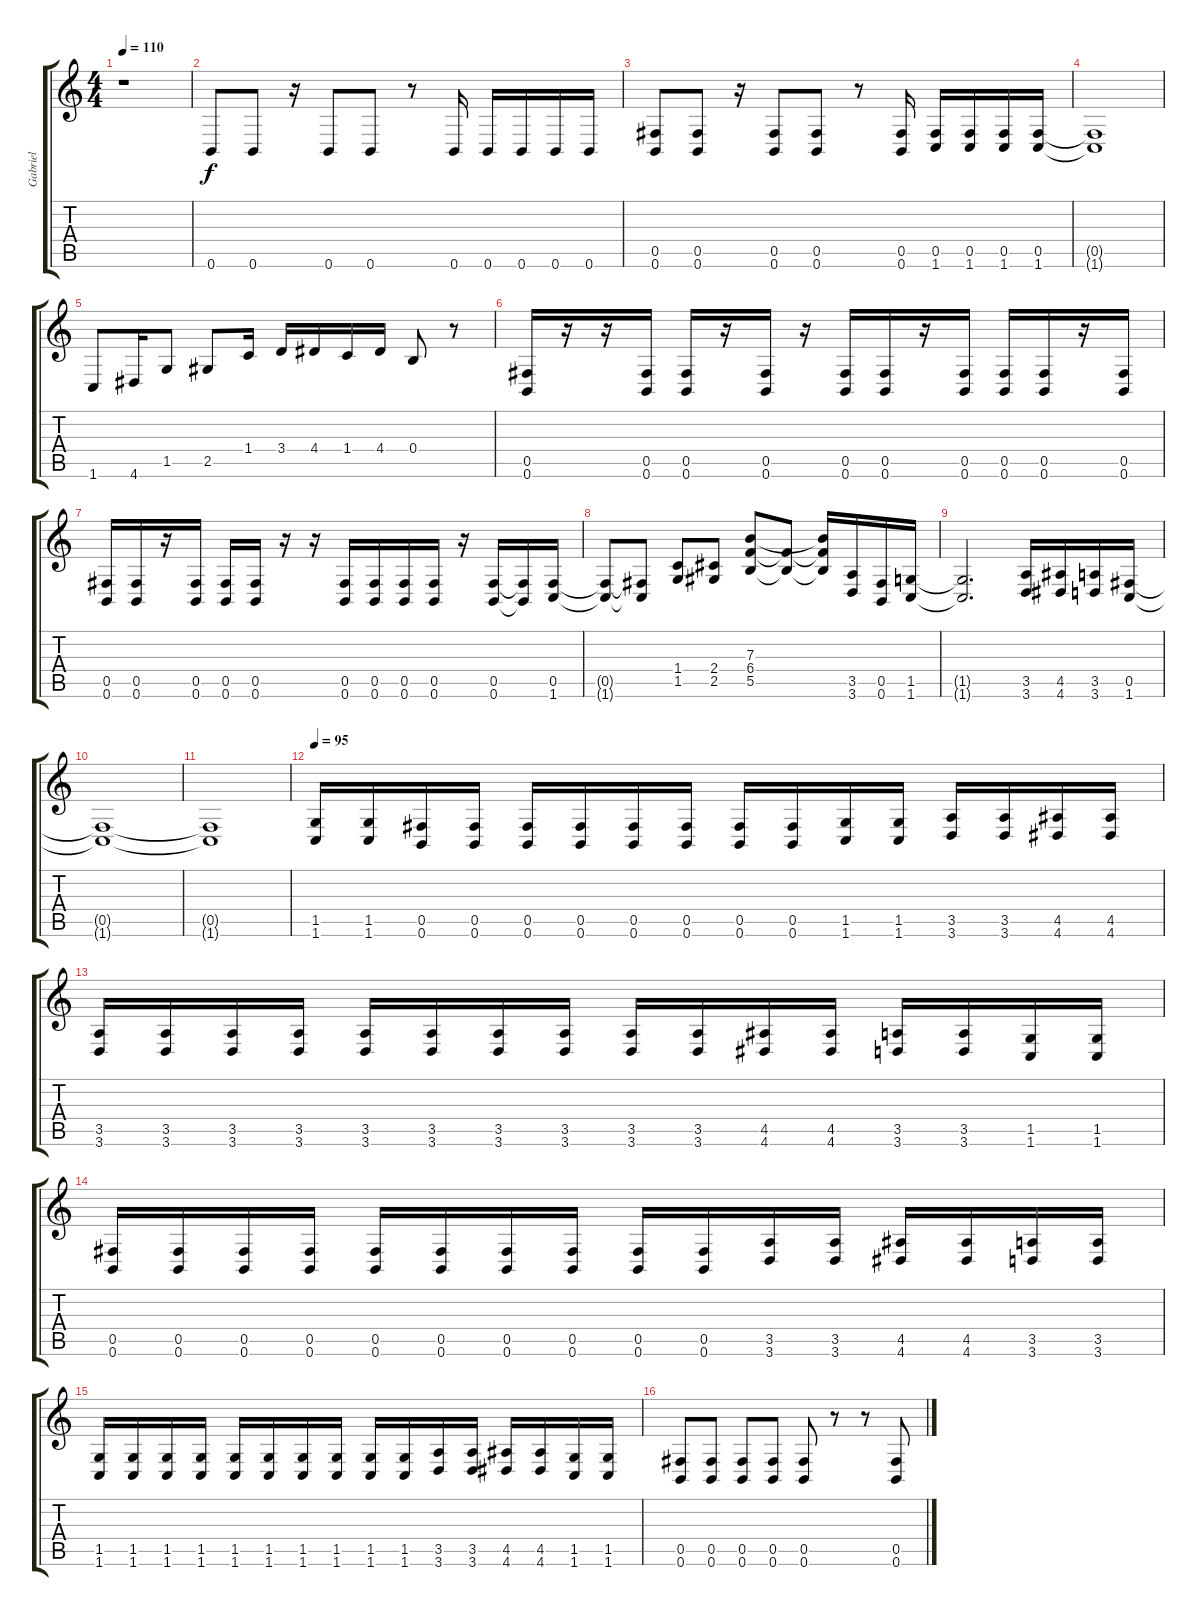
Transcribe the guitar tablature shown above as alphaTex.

\track ("Gabriel" "Gabriel") {instrument distortionguitar}
\staff {score tabs}
\tuning (Db4 Ab3 E3 B2 Gb2 B1) {hide}
\ts (4 4)
\tempo 110
\clef g2
\ks c
r.1{dy f} |
0.6.8 0.6.8 r.16 0.6.8 0.6.8 r.8 0.6.16 0.6.16 0.6.16 0.6.16 0.6.16 |
(0.5 0.6).8 (0.5 0.6).8 r.16 (0.5 0.6).8 (0.5 0.6).8 r.8 (0.5 0.6).16 (0.5 1.6).16 (0.5 1.6).16 (0.5 1.6).16 (0.5 1.6).16 |
(0.5{t} 1.6{t}).1 |
1.6.8 4.6.16 1.5.8 2.5.8 1.4.16 3.4.16 4.4.16 1.4.16 4.4.16 0.4.8 r.8 |
(0.5 0.6).16 r.16 r.16 (0.5 0.6).16 (0.5 0.6).16 r.16 (0.5 0.6).16 r.16 (0.5 0.6).16 (0.5 0.6).16 r.16 (0.5 0.6).16 (0.5 0.6).16 (0.5 0.6).16 r.16 (0.5 0.6).16 |
(0.5 0.6).16 (0.5 0.6).16 r.16 (0.5 0.6).16 (0.5 0.6).16 (0.5 0.6).16 r.16 r.16 (0.5 0.6).16 (0.5 0.6).16 (0.5 0.6).16 (0.5 0.6).16 r.16 (0.5 0.6).16 (0.5{t} 0.6{t}).16 (0.5 1.6).16 |
(0.5{t} 1.6{t}).8 (0.5{t} 1.6{t}).8 (1.4 1.5).8 (2.4 2.5).8 (7.3 6.4 5.5).8 (6.4{t} 5.5{t}).8 (7.3{t} 6.4{t} 5.5{t}).16 (3.5 3.6).16 (0.5 0.6).16 (1.5 1.6).16 |
(1.5{t} 1.6{t}).2{d} (3.5 3.6).16 (4.5 4.6).16 (3.5 3.6).16 (0.5 1.6).16 |
(0.5{t} 1.6{t}).1 |
(0.5{t} 1.6{t}).1 |
\tempo 95
(1.5 1.6).16 (1.5 1.6).16 (0.5 0.6).16 (0.5 0.6).16 (0.5 0.6).16 (0.5 0.6).16 (0.5 0.6).16 (0.5 0.6).16 (0.5 0.6).16 (0.5 0.6).16 (1.5 1.6).16 (1.5 1.6).16 (3.5 3.6).16 (3.5 3.6).16 (4.5 4.6).16 (4.5 4.6).16 |
(3.5 3.6).16 (3.5 3.6).16 (3.5 3.6).16 (3.5 3.6).16 (3.5 3.6).16 (3.5 3.6).16 (3.5 3.6).16 (3.5 3.6).16 (3.5 3.6).16 (3.5 3.6).16 (4.5 4.6).16 (4.5 4.6).16 (3.5 3.6).16 (3.5 3.6).16 (1.5 1.6).16 (1.5 1.6).16 |
(0.5 0.6).16 (0.5 0.6).16 (0.5 0.6).16 (0.5 0.6).16 (0.5 0.6).16 (0.5 0.6).16 (0.5 0.6).16 (0.5 0.6).16 (0.5 0.6).16 (0.5 0.6).16 (3.5 3.6).16 (3.5 3.6).16 (4.5 4.6).16 (4.5 4.6).16 (3.5 3.6).16 (3.5 3.6).16 |
(1.5 1.6).16 (1.5 1.6).16 (1.5 1.6).16 (1.5 1.6).16 (1.5 1.6).16 (1.5 1.6).16 (1.5 1.6).16 (1.5 1.6).16 (1.5 1.6).16 (1.5 1.6).16 (3.5 3.6).16 (3.5 3.6).16 (4.5 4.6).16 (4.5 4.6).16 (1.5 1.6).16 (1.5 1.6).16 |
(0.5 0.6).8 (0.5 0.6).8 (0.5 0.6).8 (0.5 0.6).8 (0.5 0.6).8 r.8 r.8 (0.5 0.6).8
